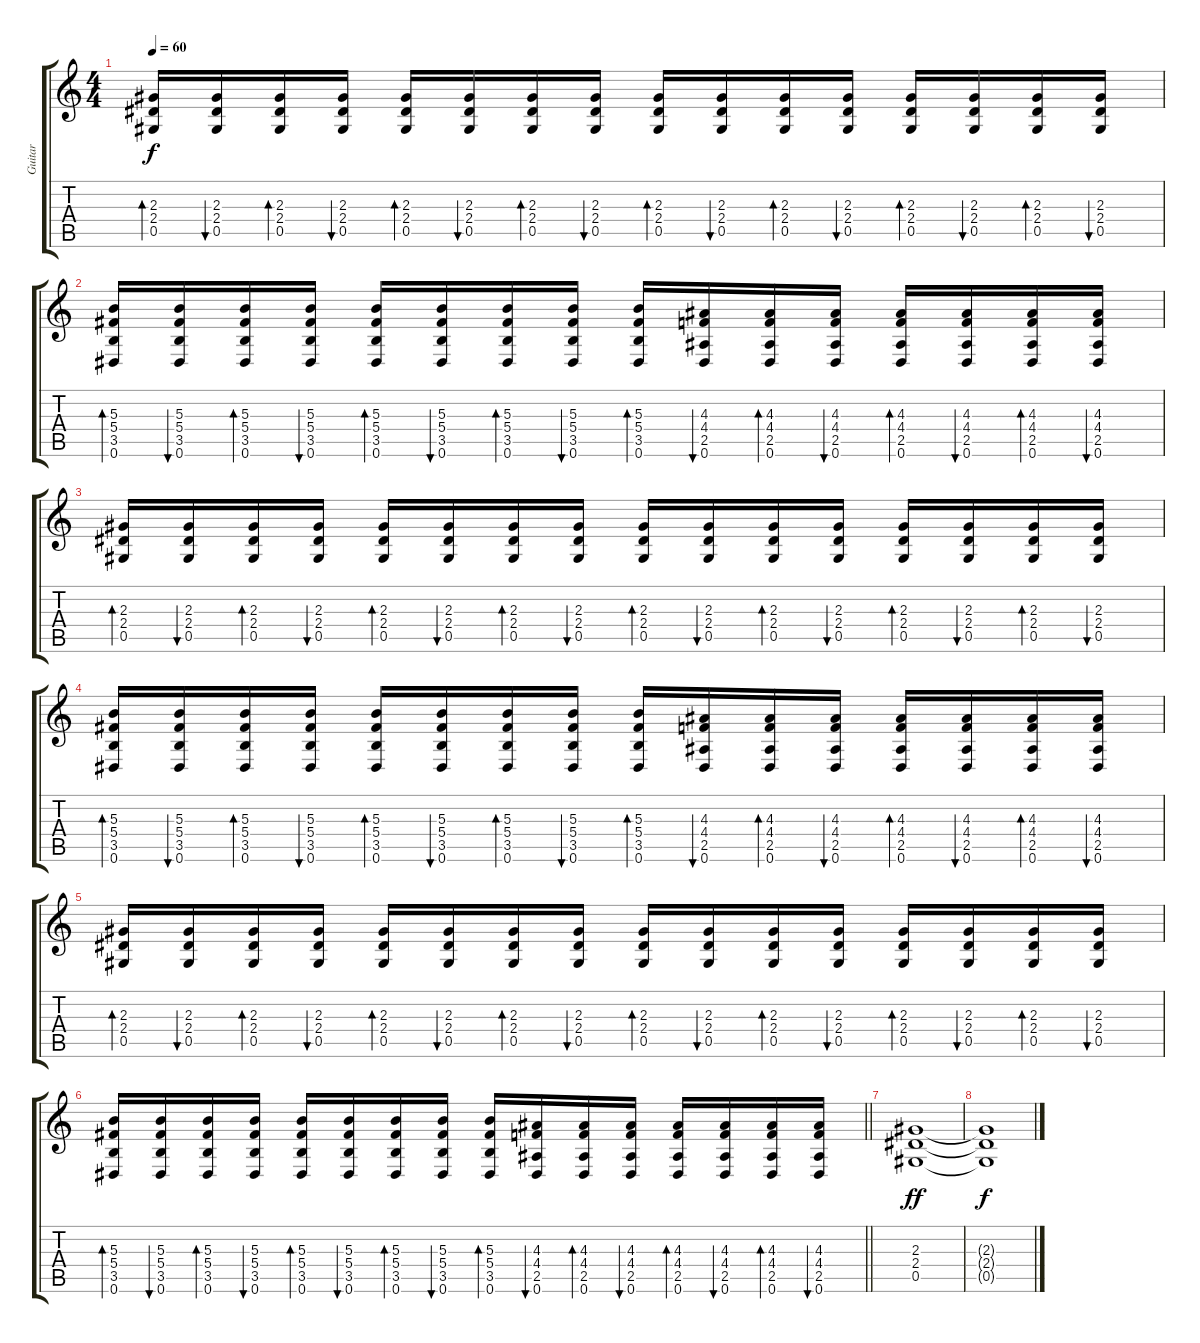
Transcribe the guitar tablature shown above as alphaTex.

\track ("Guitar" "Guitar") {instrument acousticguitarsteel}
\staff {score tabs}
\tuning (Eb4 Bb3 Gb3 Db3 Ab2 Eb2) {hide}
\ts (4 4)
\tempo 60
\clef g2
\ks c
(2.3 2.4 0.5).16{bd 60 dy f} (2.3 2.4 0.5).16{bu 60} (2.3 2.4 0.5).16{bd 60} (2.3 2.4 0.5).16{bu 60} (2.3 2.4 0.5).16{bd 60} (2.3 2.4 0.5).16{bu 60} (2.3 2.4 0.5).16{bd 60} (2.3 2.4 0.5).16{bu 60} (2.3 2.4 0.5).16{bd 60} (2.3 2.4 0.5).16{bu 60} (2.3 2.4 0.5).16{bd 60} (2.3 2.4 0.5).16{bu 60} (2.3 2.4 0.5).16{bd 60} (2.3 2.4 0.5).16{bu 60} (2.3 2.4 0.5).16{bd 60} (2.3 2.4 0.5).16{bu 60} |
(5.3 5.4 3.5 0.6).16{bd 60} (5.3 5.4 3.5 0.6).16{bu 60} (5.3 5.4 3.5 0.6).16{bd 60} (5.3 5.4 3.5 0.6).16{bu 60} (5.3 5.4 3.5 0.6).16{bd 60} (5.3 5.4 3.5 0.6).16{bu 60} (5.3 5.4 3.5 0.6).16{bd 60} (5.3 5.4 3.5 0.6).16{bu 60} (5.3 5.4 3.5 0.6).16{bd 60} (4.3 4.4 2.5 0.6).16{bu 60} (4.3 4.4 2.5 0.6).16{bd 60} (4.3 4.4 2.5 0.6).16{bu 60} (4.3 4.4 2.5 0.6).16{bd 60} (4.3 4.4 2.5 0.6).16{bu 60} (4.3 4.4 2.5 0.6).16{bd 60} (4.3 4.4 2.5 0.6).16{bu 60} |
(2.3 2.4 0.5).16{bd 60} (2.3 2.4 0.5).16{bu 60} (2.3 2.4 0.5).16{bd 60} (2.3 2.4 0.5).16{bu 60} (2.3 2.4 0.5).16{bd 60} (2.3 2.4 0.5).16{bu 60} (2.3 2.4 0.5).16{bd 60} (2.3 2.4 0.5).16{bu 60} (2.3 2.4 0.5).16{bd 60} (2.3 2.4 0.5).16{bu 60} (2.3 2.4 0.5).16{bd 60} (2.3 2.4 0.5).16{bu 60} (2.3 2.4 0.5).16{bd 60} (2.3 2.4 0.5).16{bu 60} (2.3 2.4 0.5).16{bd 60} (2.3 2.4 0.5).16{bu 60} |
(5.3 5.4 3.5 0.6).16{bd 60} (5.3 5.4 3.5 0.6).16{bu 60} (5.3 5.4 3.5 0.6).16{bd 60} (5.3 5.4 3.5 0.6).16{bu 60} (5.3 5.4 3.5 0.6).16{bd 60} (5.3 5.4 3.5 0.6).16{bu 60} (5.3 5.4 3.5 0.6).16{bd 60} (5.3 5.4 3.5 0.6).16{bu 60} (5.3 5.4 3.5 0.6).16{bd 60} (4.3 4.4 2.5 0.6).16{bu 60} (4.3 4.4 2.5 0.6).16{bd 60} (4.3 4.4 2.5 0.6).16{bu 60} (4.3 4.4 2.5 0.6).16{bd 60} (4.3 4.4 2.5 0.6).16{bu 60} (4.3 4.4 2.5 0.6).16{bd 60} (4.3 4.4 2.5 0.6).16{bu 60} |
(2.3 2.4 0.5).16{bd 60} (2.3 2.4 0.5).16{bu 60} (2.3 2.4 0.5).16{bd 60} (2.3 2.4 0.5).16{bu 60} (2.3 2.4 0.5).16{bd 60} (2.3 2.4 0.5).16{bu 60} (2.3 2.4 0.5).16{bd 60} (2.3 2.4 0.5).16{bu 60} (2.3 2.4 0.5).16{bd 60} (2.3 2.4 0.5).16{bu 60} (2.3 2.4 0.5).16{bd 60} (2.3 2.4 0.5).16{bu 60} (2.3 2.4 0.5).16{bd 60} (2.3 2.4 0.5).16{bu 60} (2.3 2.4 0.5).16{bd 60} (2.3 2.4 0.5).16{bu 60} |
\barLineRight lightlight
(5.3 5.4 3.5 0.6).16{bd 60} (5.3 5.4 3.5 0.6).16{bu 60} (5.3 5.4 3.5 0.6).16{bd 60} (5.3 5.4 3.5 0.6).16{bu 60} (5.3 5.4 3.5 0.6).16{bd 60} (5.3 5.4 3.5 0.6).16{bu 60} (5.3 5.4 3.5 0.6).16{bd 60} (5.3 5.4 3.5 0.6).16{bu 60} (5.3 5.4 3.5 0.6).16{bd 60} (4.3 4.4 2.5 0.6).16{bu 60} (4.3 4.4 2.5 0.6).16{bd 60} (4.3 4.4 2.5 0.6).16{bu 60} (4.3 4.4 2.5 0.6).16{bd 60} (4.3 4.4 2.5 0.6).16{bu 60} (4.3 4.4 2.5 0.6).16{bd 60} (4.3 4.4 2.5 0.6).16{bu 60} |
\section ("" "")
(2.3 2.4 0.5).1{dy ff} |
(2.3{t} 2.4{t} 0.5{t}).1{dy f}
